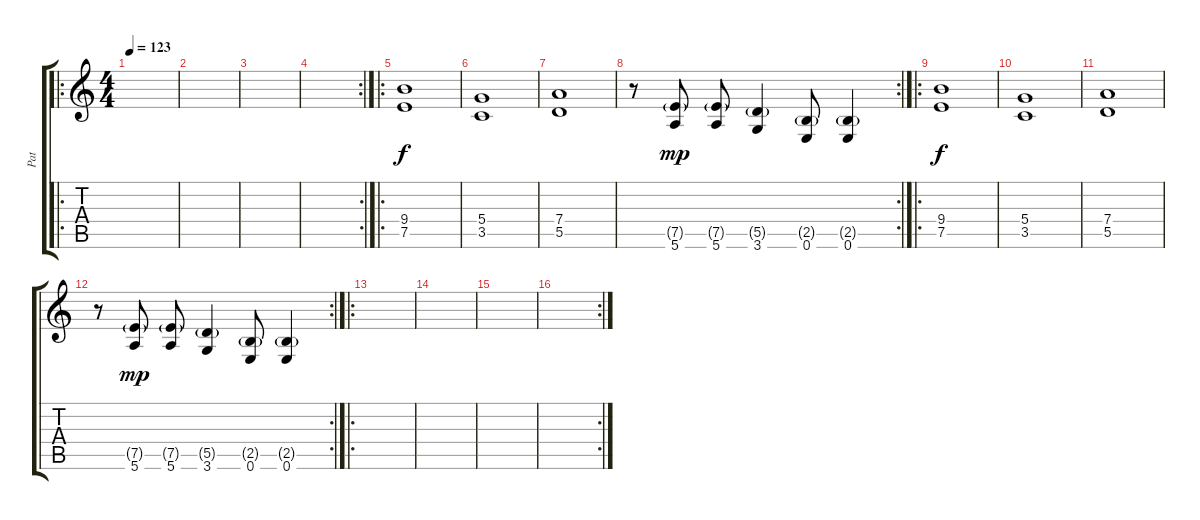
\track ("Pat" "Pat") {instrument distortionguitar}
\staff {score tabs}
\tuning (E4 B3 G3 D3 A2 E2) {hide}
\ro
\ts (4 4)
\tempo 123
\clef g2
\ks c
|
|
|
\rc 2
|
\ro
(9.4 7.5).1{dy f} |
(5.4 3.5).1 |
(7.4 5.5).1 |
\rc 2
r.8 (7.5{g} 5.6).8{dy mp} (7.5{g} 5.6).8 (5.5{g} 3.6).4 (2.5{g} 0.6).8 (2.5{g} 0.6).4 |
\ro
(9.4 7.5).1{dy f} |
(5.4 3.5).1 |
(7.4 5.5).1 |
\rc 2
r.8 (7.5{g} 5.6).8{dy mp} (7.5{g} 5.6).8 (5.5{g} 3.6).4 (2.5{g} 0.6).8 (2.5{g} 0.6).4 |
\ro
|
|
|
\rc 2
